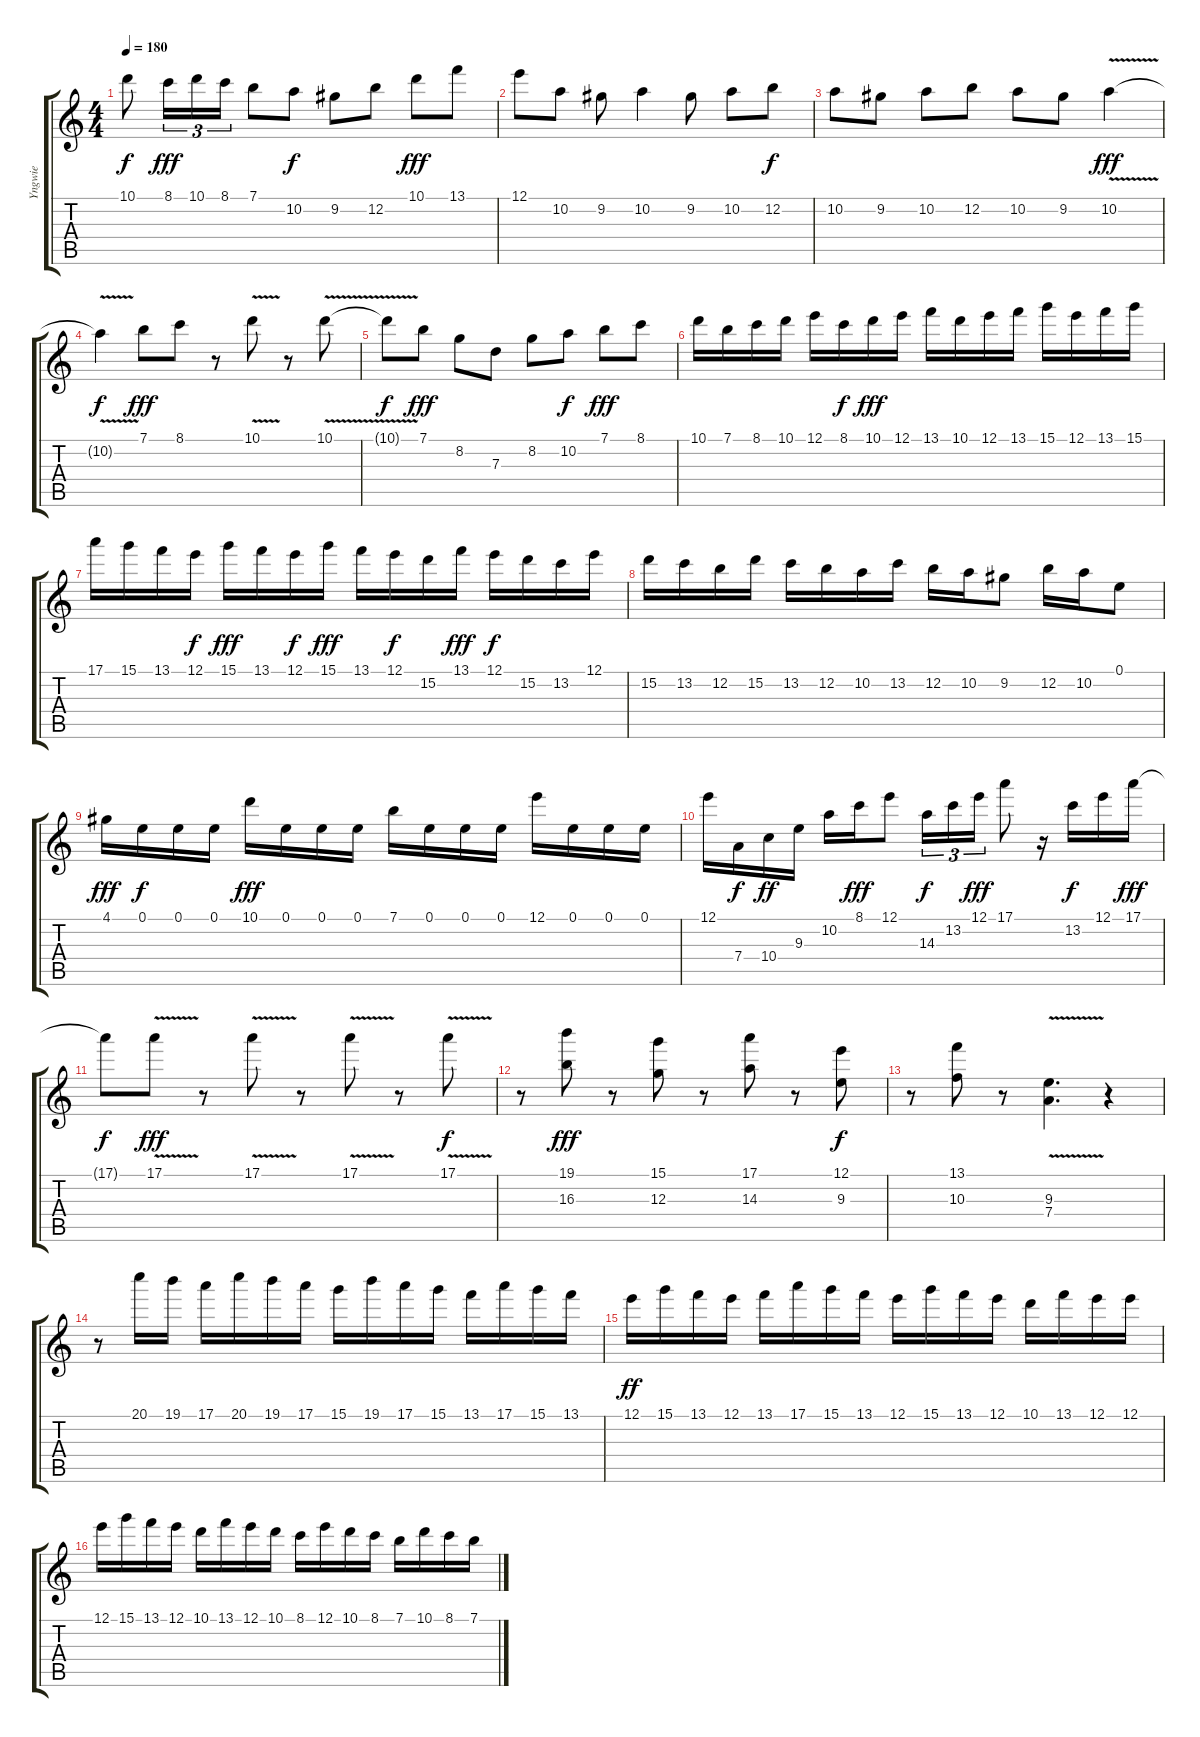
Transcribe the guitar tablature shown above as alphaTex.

\track ("Yngwie" "Yngwie") {instrument acousticguitarsteel}
\staff {score tabs}
\tuning (E4 B3 G3 D3 A2 E2) {hide}
\ts (4 4)
\tempo 180
\clef g2
\ks c
10.1{t}.8{dy f} 8.1.16{tu (3 2) dy fff} 10.1.16{tu (3 2)} 8.1.16{tu (3 2)} 7.1.8 10.2.8{dy f} 9.2.8 12.2.8 10.1.8{dy fff} 13.1.8 |
12.1.8 10.2.8 9.2.8 10.2.4 9.2.8 10.2.8 12.2.8{dy f} |
10.2.8 9.2.8 10.2.8 12.2.8 10.2.8 9.2.8 10.2{v}.4{dy fff} |
10.2{t}.4{dy f} 7.1.8{dy fff} 8.1.8 r.8 10.1{v}.8 r.8 10.1{v}.8 |
10.1{t}.8{dy f} 7.1.8{dy fff} 8.2.8 7.3.8 8.2.8 10.2.8{dy f} 7.1.8{dy fff} 8.1.8 |
10.1.16 7.1.16 8.1.16 10.1.16 12.1.16 8.1.16{dy f} 10.1.16{dy fff} 12.1.16 13.1.16 10.1.16 12.1.16 13.1.16 15.1.16 12.1.16 13.1.16 15.1.16 |
17.1.16 15.1.16 13.1.16 12.1.16{dy f} 15.1.16{dy fff} 13.1.16 12.1.16{dy f} 15.1.16{dy fff} 13.1.16 12.1.16{dy f} 15.2.16 13.1.16{dy fff} 12.1.16{dy f} 15.2.16 13.2.16 12.1.16 |
15.2.16 13.2.16 12.2.16 15.2.16 13.2.16 12.2.16 10.2.16 13.2.16 12.2.16 10.2.16 9.2.8 12.2.16 10.2.16 0.1.8 |
4.1.16{dy fff} 0.1.16{dy f} 0.1.16 0.1.16 10.1.16{dy fff} 0.1.16 0.1.16 0.1.16 7.1.16 0.1.16 0.1.16 0.1.16 12.1.16 0.1.16 0.1.16 0.1.16 |
12.1.16 7.4.16{dy f} 10.4.16{dy ff} 9.3.16 10.2.16 8.1.16{dy fff} 12.1.8 14.3.16{tu (3 2) dy f} 13.2.16{tu (3 2)} 12.1.16{tu (3 2) dy fff} 17.1.8 r.16 13.2.16{dy f} 12.1.16 17.1.16{dy fff} |
17.1{t}.8{dy f} 17.1{v}.8{dy fff} r.8 17.1{v}.8 r.8 17.1{v}.8 r.8 17.1{v}.8{dy f} |
r.8 (19.1 16.3).8{dy fff} r.8 (15.1 12.3).8 r.8 (17.1 14.3).8 r.8 (12.1 9.3).8{dy f} |
r.8 (13.1 10.3).8 r.8 (9.3 7.4{v}).4{d} r.4 |
r.8 20.1.16 19.1.16 17.1.16 20.1.16 19.1.16 17.1.16 15.1.16 19.1.16 17.1.16 15.1.16 13.1.16 17.1.16 15.1.16 13.1.16 |
12.1.16{dy ff} 15.1.16 13.1.16 12.1.16 13.1.16 17.1.16 15.1.16 13.1.16 12.1.16 15.1.16 13.1.16 12.1.16 10.1.16 13.1.16 12.1.16 12.1.16 |
12.1.16 15.1.16 13.1.16 12.1.16 10.1.16 13.1.16 12.1.16 10.1.16 8.1.16 12.1.16 10.1.16 8.1.16 7.1.16 10.1.16 8.1.16 7.1.16
